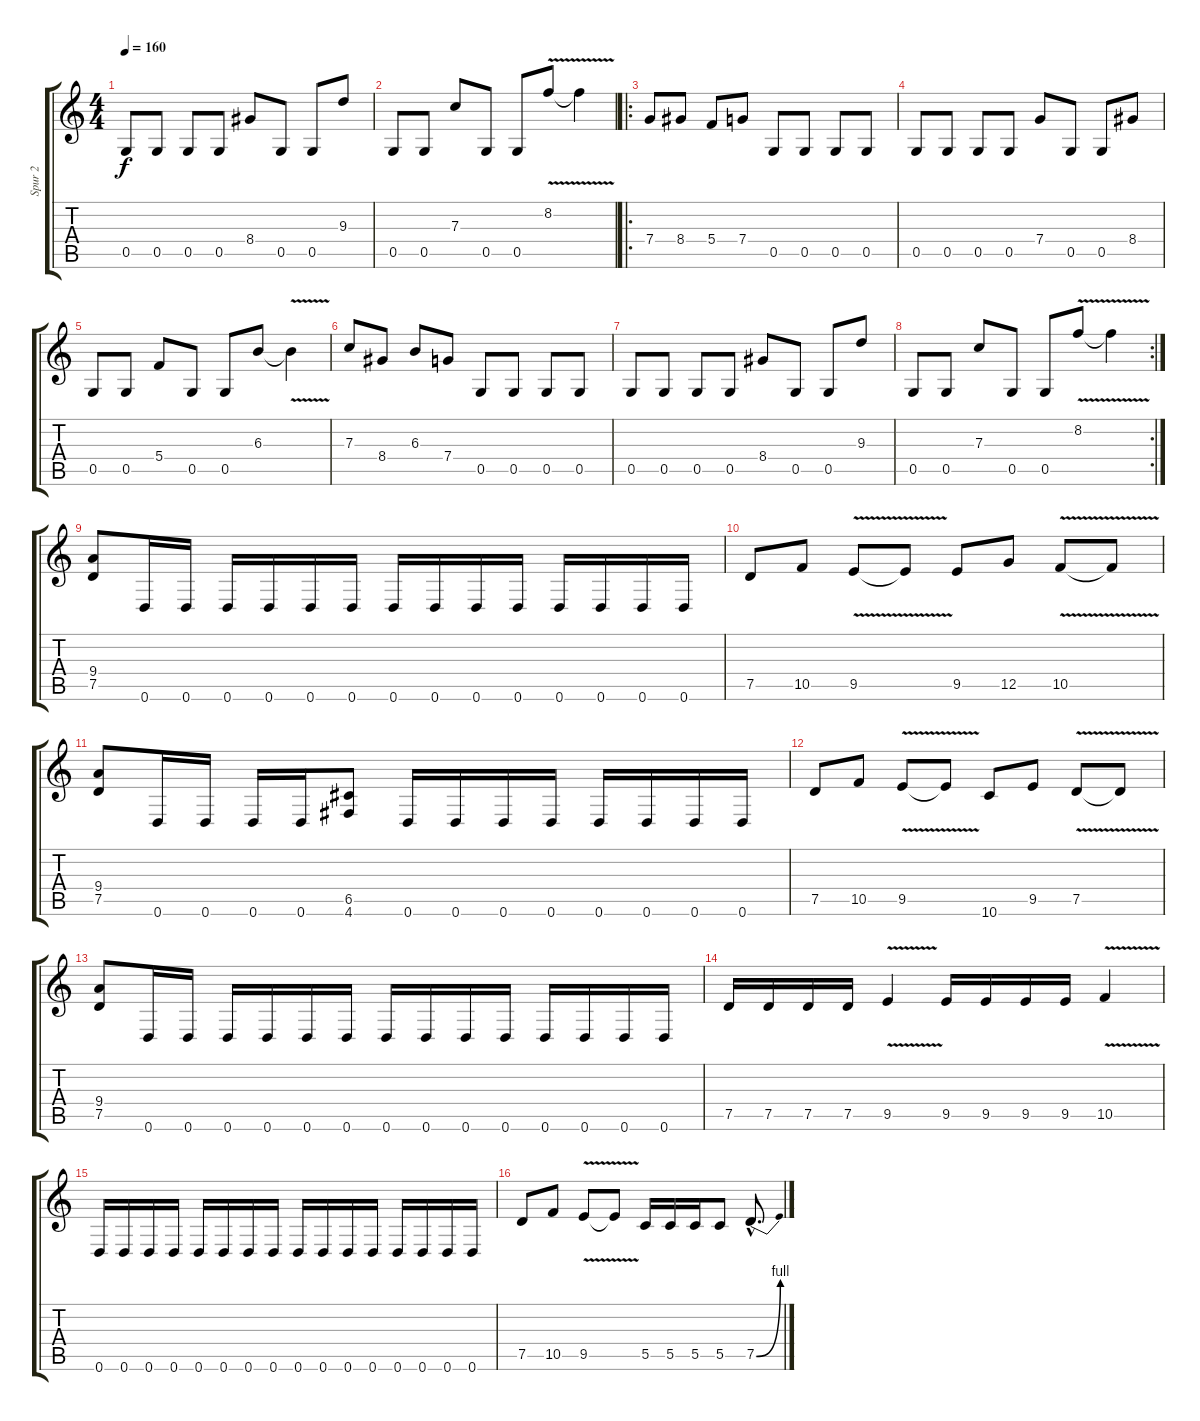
\track ("Spur 2" "Spur 2") {instrument distortionguitar}
\staff {score tabs}
\tuning (D4 A3 F3 C3 G2 D2) {hide}
\ts (4 4)
\tempo 160
\clef g2
\ks c
0.5.8{dy f} 0.5.8 0.5.8 0.5.8 8.4.8 0.5.8 0.5.8 9.3.8 |
0.5.8 0.5.8 7.3.8 0.5.8 0.5.8 8.2{v}.8 8.2{v t}.4 |
\ro
7.4.8 8.4.8 5.4.8 7.4.8 0.5.8 0.5.8 0.5.8 0.5.8 |
0.5.8 0.5.8 0.5.8 0.5.8 7.4.8 0.5.8 0.5.8 8.4.8 |
0.5.8 0.5.8 5.4.8 0.5.8 0.5.8 6.3.8 6.3{v t}.4 |
7.3.8 8.4.8 6.3.8 7.4.8 0.5.8 0.5.8 0.5.8 0.5.8 |
0.5.8 0.5.8 0.5.8 0.5.8 8.4.8 0.5.8 0.5.8 9.3.8 |
\rc 2
0.5.8 0.5.8 7.3.8 0.5.8 0.5.8 8.2{v}.8 8.2{v t}.4 |
(9.4 7.5).8 0.6.16 0.6.16 0.6.16 0.6.16 0.6.16 0.6.16 0.6.16 0.6.16 0.6.16 0.6.16 0.6.16 0.6.16 0.6.16 0.6.16 |
7.5.8 10.5.8 9.5{v}.8 9.5{v t}.8 9.5.8 12.5.8 10.5{v}.8 10.5{v t}.8 |
(9.4 7.5).8 0.6.16 0.6.16 0.6.16 0.6.16 (6.5 4.6).8 0.6.16 0.6.16 0.6.16 0.6.16 0.6.16 0.6.16 0.6.16 0.6.16 |
7.5.8 10.5.8 9.5{v}.8 9.5{v t}.8 10.6.8 9.5.8 7.5{v}.8 7.5{v t}.8 |
(9.4 7.5).8 0.6.16 0.6.16 0.6.16 0.6.16 0.6.16 0.6.16 0.6.16 0.6.16 0.6.16 0.6.16 0.6.16 0.6.16 0.6.16 0.6.16 |
7.5.16 7.5.16 7.5.16 7.5.16 9.5{v}.4 9.5.16 9.5.16 9.5.16 9.5.16 10.5{v}.4 |
0.6.16 0.6.16 0.6.16 0.6.16 0.6.16 0.6.16 0.6.16 0.6.16 0.6.16 0.6.16 0.6.16 0.6.16 0.6.16 0.6.16 0.6.16 0.6.16 |
7.5.8 10.5.8 9.5{v}.8 9.5{v t}.8 5.5.16 5.5.16 5.5.16 5.5.8 7.5{be (bend 0 0 60 4) hac}.8{d}
